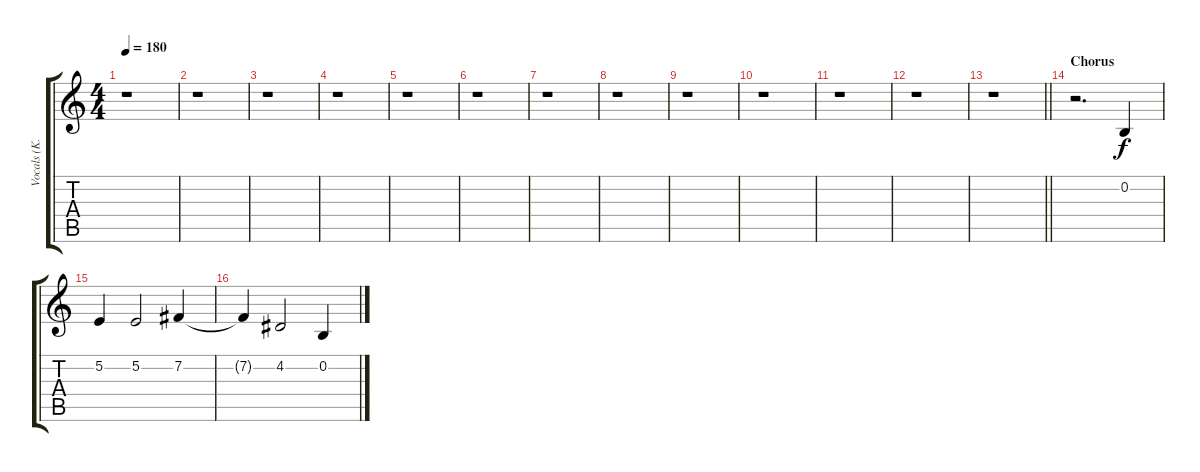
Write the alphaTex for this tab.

\track ("Vocals (K.H. Lee)" "Vocals (K.") {instrument flute}
\staff {score tabs}
\tuning (E4 B3 G3 D3 A2 E2) {hide}
\ts (4 4)
\tempo 180
\clef g2
\ks c
r.1{dy f} |
r.1 |
r.1 |
r.1 |
r.1 |
r.1 |
r.1 |
r.1 |
r.1 |
r.1 |
r.1 |
r.1 |
\barLineRight lightlight
r.1 |
\section ("" "Chorus")
r.2{d} 0.2.4 |
5.2.4 5.2.2 7.2.4 |
7.2{t}.4 4.2.2 0.2.4
